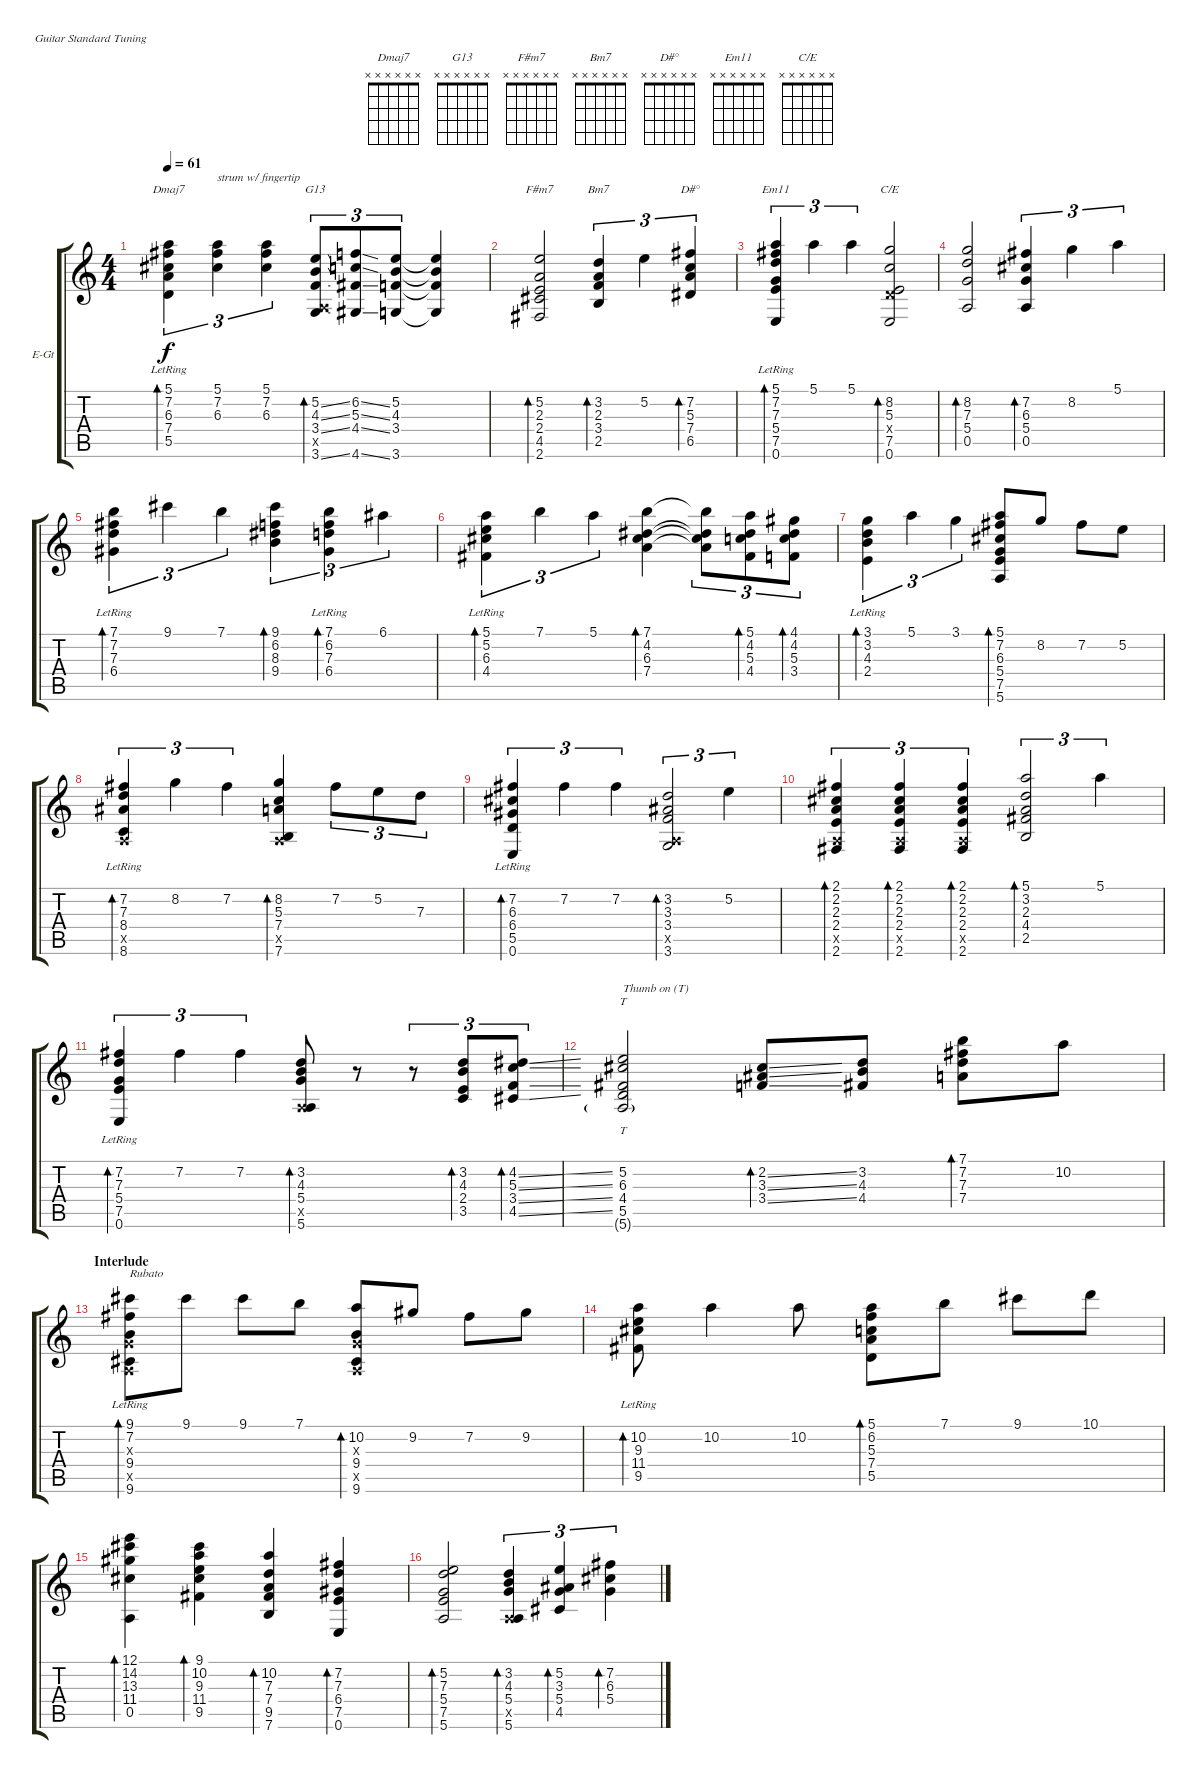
\bracketExtendMode groupsimilarinstruments
\firstSystemTrackNameOrientation horizontal
\otherSystemsTrackNameOrientation horizontal
\track ("Piste 1" "E-Gt") {instrument electricguitarjazz}
\staff {score tabs}
\tuning (E4 B3 G3 D3 A2 E2)
\chord ("Dmaj7" x x x x x x)
\chord ("G13" x x x x x x)
\chord ("F#m7" x x x x x x)
\chord ("Bm7" x x x x x x)
\chord ("D#°" x x x x x x)
\chord ("Em11" x x x x x x)
\chord ("C/E" x x x x x x)
\ts (4 4)
\tempo 61
\clef g2
\ks c
(5.1 7.2 6.3 7.4{lr} 5.5{lr}).4{tu (3 2) bd 30 ch "Dmaj7" dy f} (5.1 7.2 6.3).4{tu (3 2) txt "strum w/ fingertip"} (5.1 7.2 6.3).4{tu (3 2)} (5.2{ss} 4.3{ss} 3.4{ss} 0.5{x} 3.6{ss}).8{tu (3 2) bd 30 ch "G13"} (6.2{ss} 5.3{ss} 4.4{ss} 4.6{ss}).8{tu (3 2)} (5.2 4.3 3.4 3.6).8{tu (3 2)} (5.2{t} 4.3{t} 3.4{t} 3.6{t}).4 |
(5.2 2.3 2.4 4.5 2.6).2{bd 30 ch "F#m7"} (3.2 2.3 3.4 2.5).4{tu (3 2) bd 30 ch "Bm7"} 5.2.4{tu (3 2)} (7.2 5.3 7.4 6.5).4{tu (3 2) bd 30 ch "D#°"} |
(5.1 7.2{lr} 7.3{lr} 5.4{lr} 7.5{lr} 0.6{lr}).4{tu (3 2) bd 30 ch "Em11"} 5.1.4{tu (3 2)} 5.1.4{tu (3 2)} (8.2 5.3 0.4{x} 7.5 0.6).2{bd 30 ch "C/E"} |
(8.2 7.3 5.4 0.5).2{bd 30} (7.2 6.3 5.4 0.5).4{tu (3 2) bd 30} 8.2.4{tu (3 2)} 5.1.4{tu (3 2)} |
(7.1 7.2{lr} 7.3{lr} 6.4{lr}).4{tu (3 2) bd 30} 9.1.4{tu (3 2)} 7.1.4{tu (3 2)} (9.1 6.2 8.3 9.4).4{tu (3 2) bd 30} (7.1 6.2{lr} 7.3{lr} 6.4{lr}).4{tu (3 2) bd 30} 6.1.4{tu (3 2)} |
(5.1 5.2{lr} 6.3{lr} 4.4{lr}).4{tu (3 2) bd 30} 7.1.4{tu (3 2)} 5.1.4{tu (3 2)} (7.1 4.2 6.3 7.4).4{bd 30} (7.1{t} 4.2{t} 6.3{t} 7.4{t}).8{tu (3 2)} (5.1 4.2 5.3 4.4).8{tu (3 2) bd 30} (4.1 4.2 5.3 3.4).8{tu (3 2) bd 30} |
(3.1 3.2{lr} 4.3{lr} 2.4{lr}).4{tu (3 2) bd 30} 5.1.4{tu (3 2)} 3.1.4{tu (3 2)} (5.1 7.2 6.3 5.4 7.5 5.6).8{bd 30} 8.2.8 7.2.8 5.2.8 |
(7.2 7.3{lr} 8.4{lr} 0.5{x} 8.6{lr}).4{tu (3 2) bd 30} 8.2.4{tu (3 2)} 7.2.4{tu (3 2)} (8.2 5.3 7.4 0.5{x} 7.6).4{bd 30} 7.2.8{tu (3 2)} 5.2.8{tu (3 2)} 7.3.8{tu (3 2)} |
(7.2 6.3{lr} 6.4{lr} 5.5{lr} 0.6{lr}).4{tu (3 2) bd 30} 7.2.4{tu (3 2)} 7.2.4{tu (3 2)} (3.2 3.3 3.4 0.5{x} 3.6).2{tu (3 2) bd 30} 5.2.4{tu (3 2)} |
(2.1 2.2 2.3 2.4 0.5{x} 2.6).4{tu (3 2) bd 30} (2.1 2.2 2.3 2.4 0.5{x} 2.6).4{tu (3 2) bd 30} (2.1 2.2 2.3 2.4 0.5{x} 2.6).4{tu (3 2) bd 30} (5.1 3.2 2.3 4.4 2.5).2{tu (3 2) bd 30} 5.1.4{tu (3 2)} |
(7.2 7.3{lr} 5.4{lr} 7.5{lr} 0.6{lr}).4{tu (3 2) bd 30} 7.2.4{tu (3 2)} 7.2.4{tu (3 2)} (3.2 4.3 5.4 0.5{x} 5.6).8{bd 30} r.8 r.8{tu (3 2)} (3.2 4.3 2.4 3.5).8{tu (3 2) bd 30} (4.2{ss} 5.3{ss} 3.4{ss} 4.5{ss}).8{tu (3 2) bd 30} |
(5.2 6.3 4.4 5.5 5.6{g}).2{tt txt "Thumb on (T)"} (2.2{ss} 3.3{ss} 3.4{ss}).8{bd 30} (3.2 4.3 4.4).8 (7.1 7.2 7.3 7.4).8{bd 30} 10.2.8 |
\section ("" "Interlude")
(9.1 7.2{lr} 0.3{x} 9.4{lr} 0.5{x} 9.6{lr}).8{bd 30 txt "Rubato"} 9.1.8 9.1.8 7.1.8 (10.2 0.3{x} 9.4 0.5{x} 9.6).8{bd 30} 9.2.8 7.2.8 9.2.8 |
(10.2 9.3{lr} 11.4{lr} 9.5{lr}).8{bd 30} 10.2.4 10.2.8 (5.1 6.2 5.3 7.4 5.5).8{bd 30} 7.1.8 9.1.8 10.1.8 |
(12.1 14.2 13.3 11.4 0.5).4{bd 30} (9.1 10.2 9.3 11.4 9.5).4{bd 30} (10.2 7.3 7.4 9.5 7.6).4{bd 30} (7.2 7.3 6.4 7.5 0.6).4{bd 30} |
(5.2 7.3 5.4 7.5 5.6).2{bd 30} (3.2 4.3 5.4 0.5{x} 5.6).4{tu (3 2) bd 30} (5.2 3.3 5.4 4.5).4{tu (3 2) bd 30} (7.2 6.3 5.4).4{tu (3 2) bd 30}
